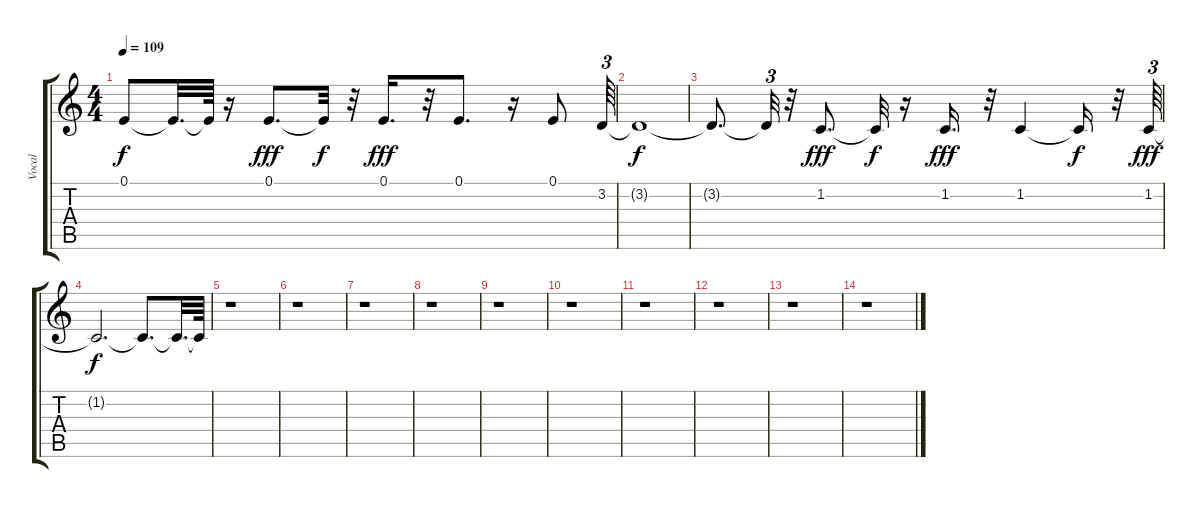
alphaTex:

\track ("Vocal" "Vocal") {instrument clarinet}
\staff {score tabs}
\tuning (E4 B3 G3 D3 A2 E2) {hide}
\ts (4 4)
\tempo 109
\clef g2
\ks c
0.1{t}.8{dy f} 0.1{t}.32{d} 0.1{t}.64 r.16 0.1.8{d dy fff balance 8} 0.1{t}.32{dy f} r.32 0.1.16{d dy fff balance 9} r.32 0.1.8{d balance 10} r.16 0.1.8{balance 8} 3.2.64{tu (3 2) balance 8} |
3.2{t}.1{dy f} |
3.2{t}.8{d} 3.2{t}.32{tu (3 2)} r.32 1.2.8{d dy fff balance 11} 1.2{t}.32{dy f} r.16 1.2.16{d dy fff balance 11} r.32 1.2.4{balance 10} 1.2{t}.16{dy f} r.32 1.2.64{tu (3 2) dy fff balance 8} |
1.2{t}.2{d dy f} 1.2{t}.8{d} 1.2{t}.32{d} 1.2{t}.64 |
r.1 |
r.1 |
r.1 |
r.1 |
r.1 |
r.1 |
r.1 |
r.1 |
r.1 |
r.1
